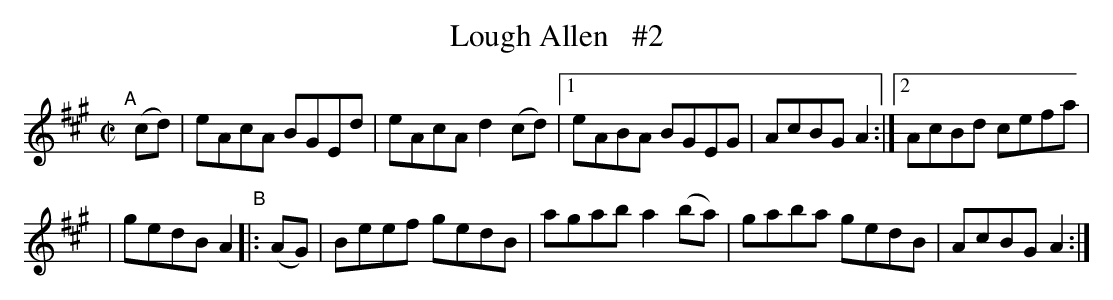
X:1
T: Lough Allen   #2
M: C|
L: 1/8
K: A
"^A"[|] (cd) \
| eAcA BGEd | eAcA d2(cd) |[1 eABA BGEG | AcBG A2 :|[2 AcBd cefa |
| gedB A2 "^B"|: (AG) \
| Beef gedB | agab a2(ba) | gaba gedB | AcBG A2 :|
